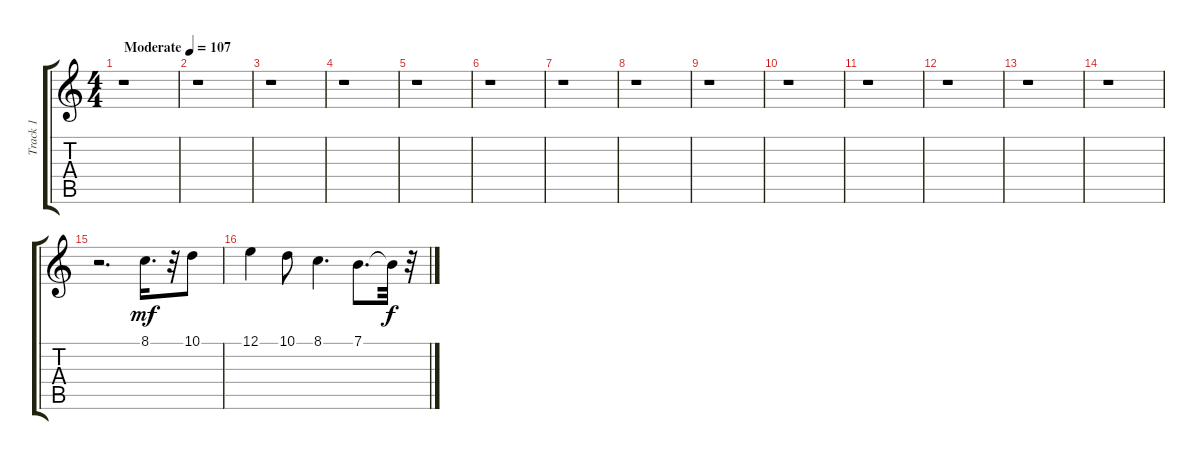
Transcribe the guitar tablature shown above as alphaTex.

\track ("Track 1" "Track 1") {instrument flute}
\staff {score tabs}
\tuning (E4 B3 G3 D3 A2 E2) {hide}
\ts (4 4)
\tempo (107 "Moderate")
\clef g2
\ks c
r.1{dy mf instrument flute} |
r.1 |
r.1 |
r.1 |
r.1 |
r.1 |
r.1 |
r.1 |
r.1 |
r.1 |
r.1 |
r.1 |
r.1 |
r.1 |
r.2{d} 8.1.16{d} r.32 10.1.8 |
12.1.4 10.1.8 8.1.4{d} 7.1.8{d} 7.1{t}.32{dy f} r.32
